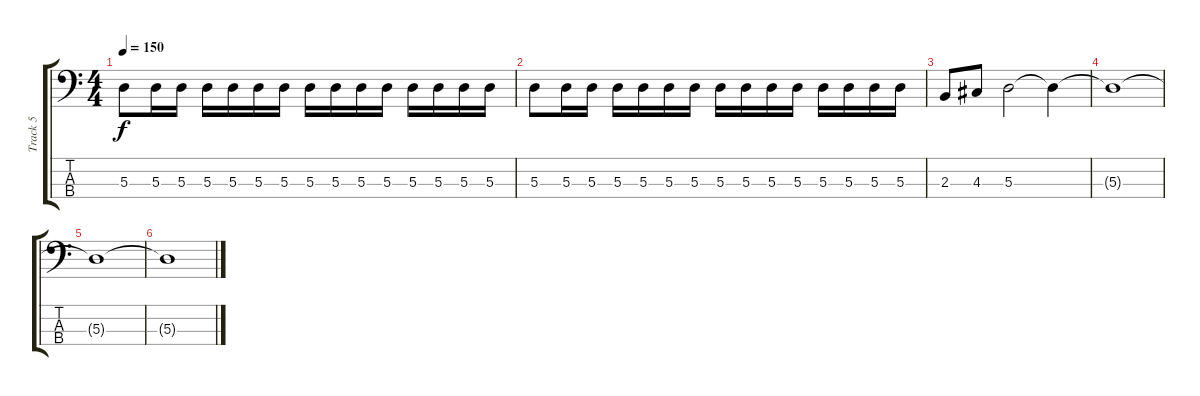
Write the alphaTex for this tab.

\track ("Track 5" "Track 5") {instrument electricbassfinger}
\staff {score tabs}
\tuning (G2 D2 A1 E1) {hide}
\ts (4 4)
\tempo 150
\clef f4
\ks c
5.3.8{dy f} 5.3.16 5.3.16 5.3.16 5.3.16 5.3.16 5.3.16 5.3.16 5.3.16 5.3.16 5.3.16 5.3.16 5.3.16 5.3.16 5.3.16 |
5.3.8 5.3.16 5.3.16 5.3.16 5.3.16 5.3.16 5.3.16 5.3.16 5.3.16 5.3.16 5.3.16 5.3.16 5.3.16 5.3.16 5.3.16 |
2.3.8 4.3.8 5.3.2 5.3{t}.4 |
5.3{t}.1 |
5.3{t}.1 |
5.3{t}.1
